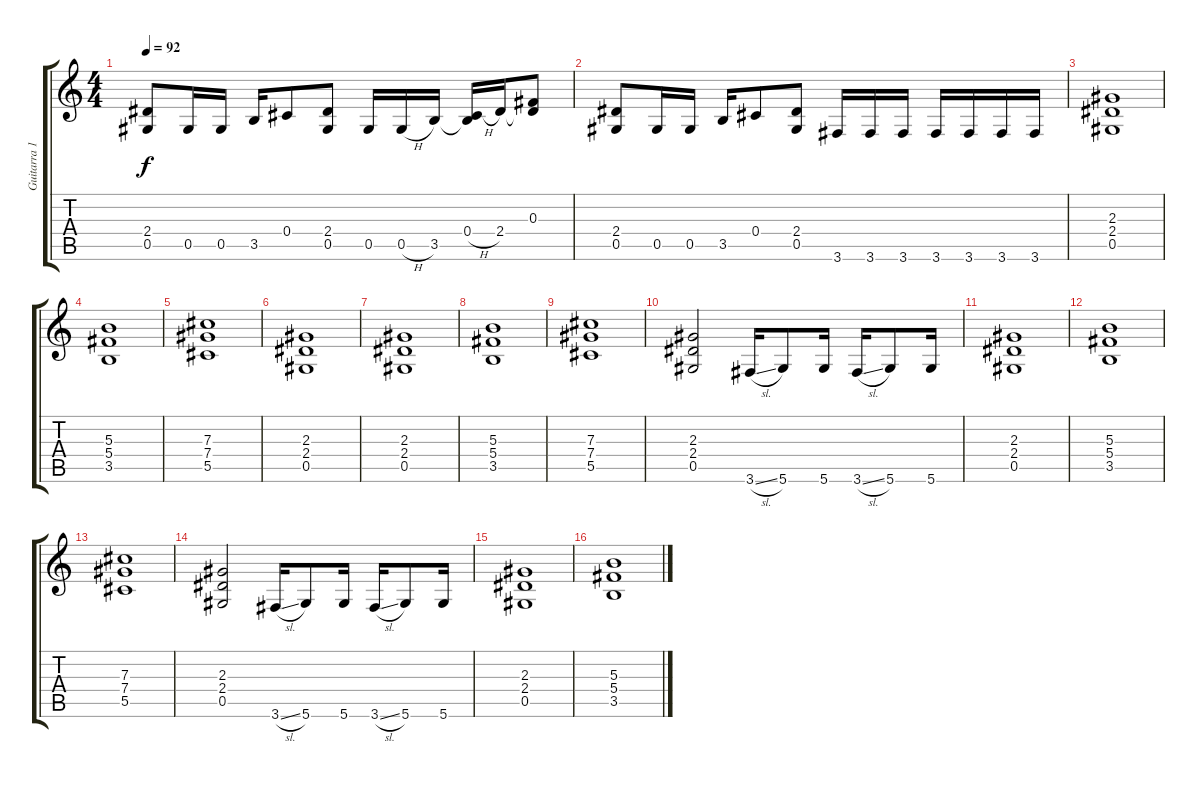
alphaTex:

\track ("Guitarra 1" "Guitarra 1") {instrument overdrivenguitar}
\staff {score tabs}
\tuning (Eb4 Bb3 Gb3 Db3 Ab2 Eb2) {hide}
\ts (4 4)
\tempo 92
\clef g2
\ks c
(2.4 0.5).8{dy f} 0.5.16 0.5.16 3.5.16 0.4.8 (2.4 0.5).8 0.5.16 0.5{h}.16 3.5.16 (0.4{h} 3.5{t}).16 2.4.16 (0.3 2.4{t}).8 |
(2.4 0.5).8 0.5.16 0.5.16 3.5.16 0.4.8 (2.4 0.5).8 3.6.16 3.6.16 3.6.16 3.6.16 3.6.16 3.6.16 3.6.16 |
(2.3 2.4 0.5).1 |
(5.3 5.4 3.5).1 |
(7.3 7.4 5.5).1 |
(2.3 2.4 0.5).1 |
(2.3 2.4 0.5).1 |
(5.3 5.4 3.5).1 |
(7.3 7.4 5.5).1 |
(2.3 2.4 0.5).2 3.6{sl}.16 5.6.8 5.6.16 3.6{sl}.16 5.6.8 5.6.16 |
(2.3 2.4 0.5).1 |
(5.3 5.4 3.5).1 |
(7.3 7.4 5.5).1 |
(2.3 2.4 0.5).2 3.6{sl}.16 5.6.8 5.6.16 3.6{sl}.16 5.6.8 5.6.16 |
(2.3 2.4 0.5).1 |
(5.3 5.4 3.5).1
